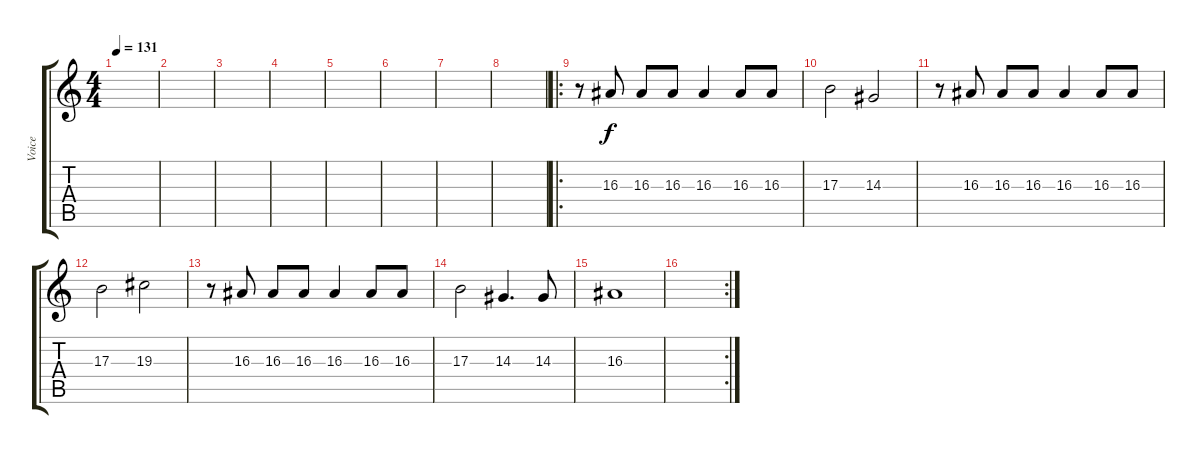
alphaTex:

\track ("Voice" "Voice") {instrument lead6voice}
\staff {score tabs}
\tuning (Eb4 Bb3 Gb3 Db3 Ab2 Eb2) {hide}
\ts (4 4)
\tempo 131
\clef g2
\ks c
|
|
|
|
|
|
|
|
\ro
r.8 16.3.8 16.3.8 16.3.8 16.3.4 16.3.8 16.3.8 |
17.3.2 14.3.2 |
r.8 16.3.8 16.3.8 16.3.8 16.3.4 16.3.8 16.3.8 |
17.3.2 19.3.2 |
r.8 16.3.8 16.3.8 16.3.8 16.3.4 16.3.8 16.3.8 |
17.3.2 14.3.4{d} 14.3.8 |
16.3.1 |
\rc 2
